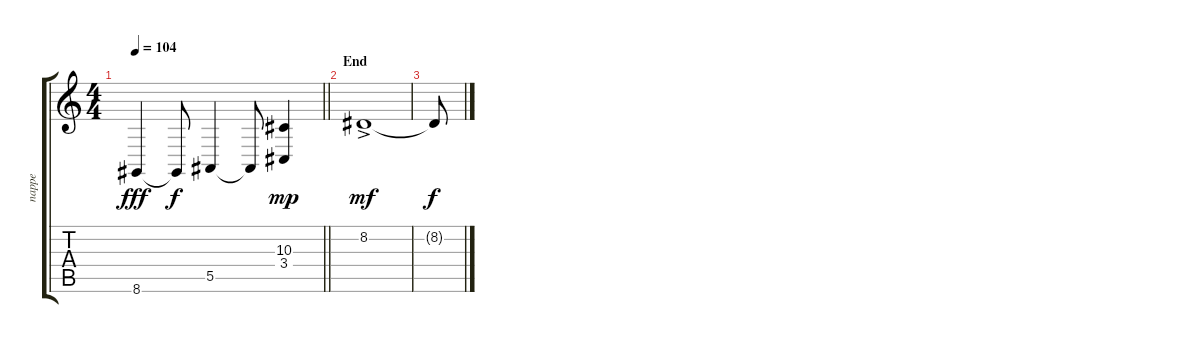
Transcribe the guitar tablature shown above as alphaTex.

\track ("nappe" "nappe") {instrument electricgrandpiano}
\staff {score tabs}
\tuning (C4 G3 Eb3 Bb2 F2 C2) {hide}
\ts (4 4)
\tempo 104
\clef g2
\barLineRight lightlight
\ks c
8.6.4{dy fff} 8.6{t}.8{dy f} 5.5.4 5.5{t}.8 (10.3 3.4).4{dy mp} |
\section ("" "End")
8.2{ac}.1{dy mf} |
8.2{t}.8{dy f}
